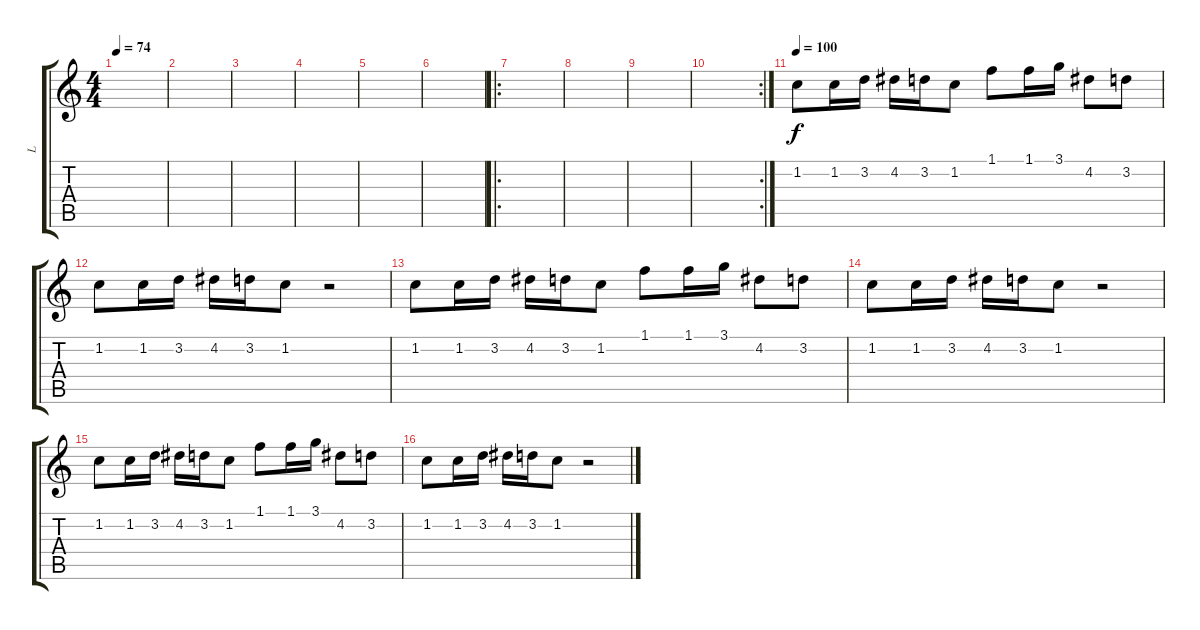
\track ("L" "L") {instrument distortionguitar}
\staff {score tabs}
\tuning (E4 B3 G3 D3 A2 E2) {hide}
\ts (4 4)
\tempo 74
\clef g2
\ks c
|
|
|
|
|
|
\ro
|
|
|
\rc 2
|
\tempo 100
1.2.8 1.2.16 3.2.16 4.2.16 3.2.16 1.2.8 1.1.8 1.1.16 3.1.16 4.2.8 3.2.8 |
1.2.8 1.2.16 3.2.16 4.2.16 3.2.16 1.2.8 r.2 |
1.2.8 1.2.16 3.2.16 4.2.16 3.2.16 1.2.8 1.1.8 1.1.16 3.1.16 4.2.8 3.2.8 |
1.2.8 1.2.16 3.2.16 4.2.16 3.2.16 1.2.8 r.2 |
1.2.8 1.2.16 3.2.16 4.2.16 3.2.16 1.2.8 1.1.8 1.1.16 3.1.16 4.2.8 3.2.8 |
1.2.8 1.2.16 3.2.16 4.2.16 3.2.16 1.2.8 r.2
